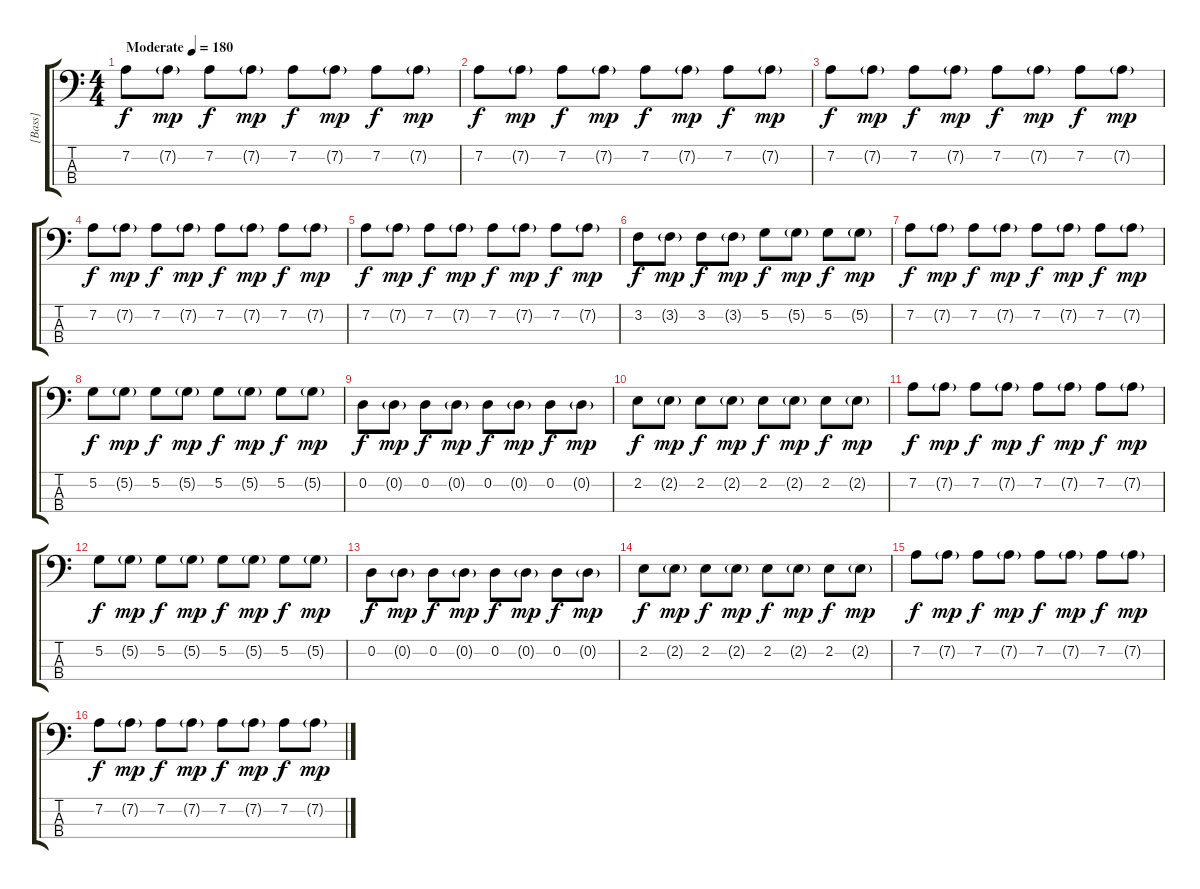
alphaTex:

\track ("[Bass]" "[Bass]") {instrument electricbassfinger}
\staff {score tabs}
\tuning (G2 D2 A1 D1) {hide}
\ts (4 4)
\tempo (180 "Moderate")
\clef f4
\ks c
7.2.8{dy f instrument electricbassfinger} 7.2{g}.8{dy mp} 7.2.8{dy f} 7.2{g}.8{dy mp} 7.2.8{dy f} 7.2{g}.8{dy mp} 7.2.8{dy f} 7.2{g}.8{dy mp} |
7.2.8{dy f} 7.2{g}.8{dy mp} 7.2.8{dy f} 7.2{g}.8{dy mp} 7.2.8{dy f} 7.2{g}.8{dy mp} 7.2.8{dy f} 7.2{g}.8{dy mp} |
7.2.8{dy f} 7.2{g}.8{dy mp} 7.2.8{dy f} 7.2{g}.8{dy mp} 7.2.8{dy f} 7.2{g}.8{dy mp} 7.2.8{dy f} 7.2{g}.8{dy mp} |
7.2.8{dy f} 7.2{g}.8{dy mp} 7.2.8{dy f} 7.2{g}.8{dy mp} 7.2.8{dy f} 7.2{g}.8{dy mp} 7.2.8{dy f} 7.2{g}.8{dy mp} |
7.2.8{dy f} 7.2{g}.8{dy mp} 7.2.8{dy f} 7.2{g}.8{dy mp} 7.2.8{dy f} 7.2{g}.8{dy mp} 7.2.8{dy f} 7.2{g}.8{dy mp} |
3.2.8{dy f} 3.2{g}.8{dy mp} 3.2.8{dy f} 3.2{g}.8{dy mp} 5.2.8{dy f} 5.2{g}.8{dy mp} 5.2.8{dy f} 5.2{g}.8{dy mp} |
7.2.8{dy f} 7.2{g}.8{dy mp} 7.2.8{dy f} 7.2{g}.8{dy mp} 7.2.8{dy f} 7.2{g}.8{dy mp} 7.2.8{dy f} 7.2{g}.8{dy mp} |
5.2.8{dy f} 5.2{g}.8{dy mp} 5.2.8{dy f} 5.2{g}.8{dy mp} 5.2.8{dy f} 5.2{g}.8{dy mp} 5.2.8{dy f} 5.2{g}.8{dy mp} |
0.2.8{dy f} 0.2{g}.8{dy mp} 0.2.8{dy f} 0.2{g}.8{dy mp} 0.2.8{dy f} 0.2{g}.8{dy mp} 0.2.8{dy f} 0.2{g}.8{dy mp} |
2.2.8{dy f} 2.2{g}.8{dy mp} 2.2.8{dy f} 2.2{g}.8{dy mp} 2.2.8{dy f} 2.2{g}.8{dy mp} 2.2.8{dy f} 2.2{g}.8{dy mp} |
7.2.8{dy f} 7.2{g}.8{dy mp} 7.2.8{dy f} 7.2{g}.8{dy mp} 7.2.8{dy f} 7.2{g}.8{dy mp} 7.2.8{dy f} 7.2{g}.8{dy mp} |
5.2.8{dy f} 5.2{g}.8{dy mp} 5.2.8{dy f} 5.2{g}.8{dy mp} 5.2.8{dy f} 5.2{g}.8{dy mp} 5.2.8{dy f} 5.2{g}.8{dy mp} |
0.2.8{dy f} 0.2{g}.8{dy mp} 0.2.8{dy f} 0.2{g}.8{dy mp} 0.2.8{dy f} 0.2{g}.8{dy mp} 0.2.8{dy f} 0.2{g}.8{dy mp} |
2.2.8{dy f} 2.2{g}.8{dy mp} 2.2.8{dy f} 2.2{g}.8{dy mp} 2.2.8{dy f} 2.2{g}.8{dy mp} 2.2.8{dy f} 2.2{g}.8{dy mp} |
7.2.8{dy f} 7.2{g}.8{dy mp} 7.2.8{dy f} 7.2{g}.8{dy mp} 7.2.8{dy f} 7.2{g}.8{dy mp} 7.2.8{dy f} 7.2{g}.8{dy mp} |
7.2.8{dy f} 7.2{g}.8{dy mp} 7.2.8{dy f} 7.2{g}.8{dy mp} 7.2.8{dy f} 7.2{g}.8{dy mp} 7.2.8{dy f} 7.2{g}.8{dy mp}
